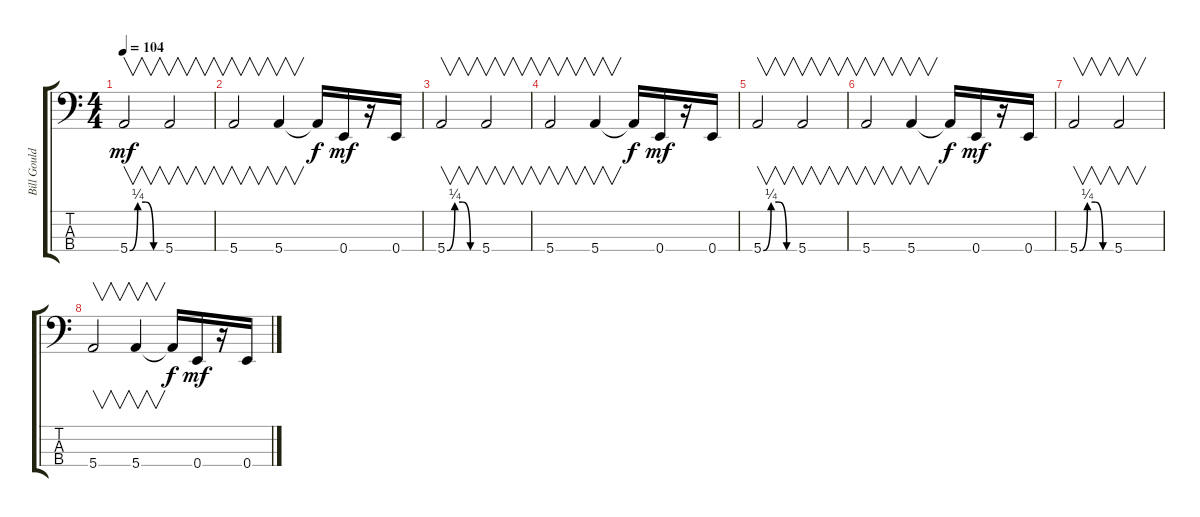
\track ("Bill Gould" "Bill Gould") {instrument slapbass2}
\staff {score tabs}
\tuning (G2 D2 A1 E1) {hide}
\ts (4 4)
\tempo 104
\clef f4
\ks c
5.4{be (custom 0 0 15 1 30 1 45 0 60 0)}.2{v dy mf volume 9} 5.4.2{v} |
5.4.2{v} 5.4.4{v} 5.4{t}.16{dy f} 0.4.16{dy mf} r.16 0.4.16 |
5.4{be (custom 0 0 15 1 30 1 45 0 60 0)}.2{v} 5.4.2{v} |
5.4.2{v volume 6} 5.4.4{v} 5.4{t}.16{dy f} 0.4.16{dy mf} r.16 0.4.16 |
5.4{be (custom 0 0 15 1 30 1 45 0 60 0)}.2{v} 5.4.2{v} |
5.4.2{v volume 2} 5.4.4{v} 5.4{t}.16{dy f} 0.4.16{dy mf} r.16 0.4.16 |
5.4{be (custom 0 0 15 1 30 1 45 0 60 0)}.2{v volume 0} 5.4.2{v} |
5.4.2{v} 5.4.4{v} 5.4{t}.16{dy f} 0.4.16{dy mf} r.16 0.4.16
